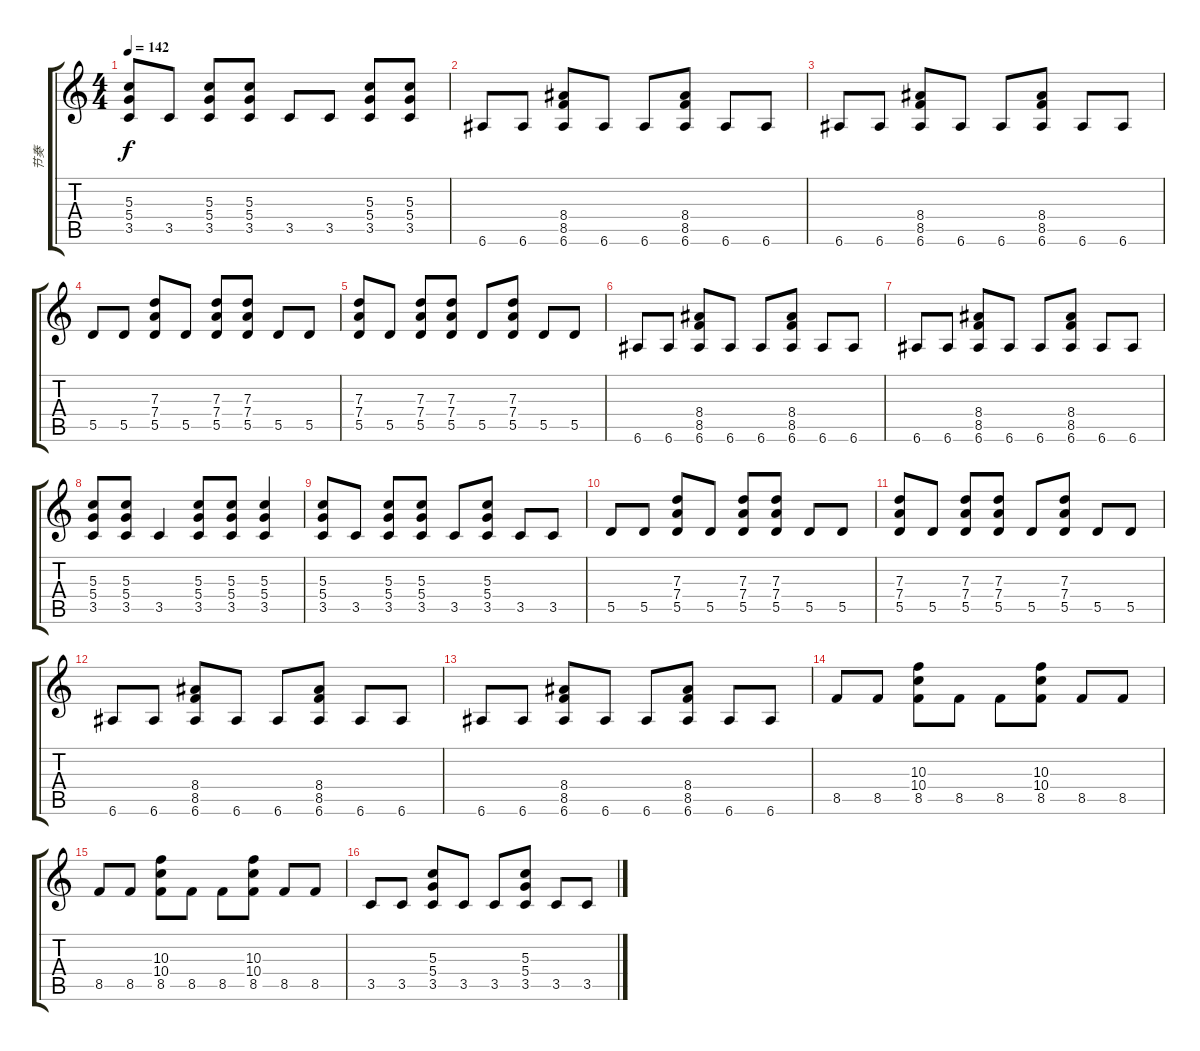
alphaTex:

\track ("节奏" "节奏") {instrument distortionguitar}
\staff {score tabs}
\tuning (E4 B3 G3 D3 A2 E2) {hide}
\ts (4 4)
\tempo 142
\clef g2
\ks c
(5.3 5.4 3.5).8{dy f} 3.5.8 (5.3 5.4 3.5).8 (5.3 5.4 3.5).8 3.5.8 3.5.8 (5.3 5.4 3.5).8 (5.3 5.4 3.5).8 |
6.6.8 6.6.8 (8.4 8.5 6.6).8 6.6.8 6.6.8 (8.4 8.5 6.6).8 6.6.8 6.6.8 |
6.6.8 6.6.8 (8.4 8.5 6.6).8 6.6.8 6.6.8 (8.4 8.5 6.6).8 6.6.8 6.6.8 |
5.5.8 5.5.8 (7.3 7.4 5.5).8 5.5.8 (7.3 7.4 5.5).8 (7.3 7.4 5.5).8 5.5.8 5.5.8 |
(7.3 7.4 5.5).8 5.5.8 (7.3 7.4 5.5).8 (7.3 7.4 5.5).8 5.5.8 (7.3 7.4 5.5).8 5.5.8 5.5.8 |
6.6.8 6.6.8 (8.4 8.5 6.6).8 6.6.8 6.6.8 (8.4 8.5 6.6).8 6.6.8 6.6.8 |
6.6.8 6.6.8 (8.4 8.5 6.6).8 6.6.8 6.6.8 (8.4 8.5 6.6).8 6.6.8 6.6.8 |
(5.3 5.4 3.5).8 (5.3 5.4 3.5).8 3.5.4 (5.3 5.4 3.5).8 (5.3 5.4 3.5).8 (5.3 5.4 3.5).4 |
(5.3 5.4 3.5).8 3.5.8 (5.3 5.4 3.5).8 (5.3 5.4 3.5).8 3.5.8 (5.3 5.4 3.5).8 3.5.8 3.5.8 |
5.5.8 5.5.8 (7.3 7.4 5.5).8 5.5.8 (7.3 7.4 5.5).8 (7.3 7.4 5.5).8 5.5.8 5.5.8 |
(7.3 7.4 5.5).8 5.5.8 (7.3 7.4 5.5).8 (7.3 7.4 5.5).8 5.5.8 (7.3 7.4 5.5).8 5.5.8 5.5.8 |
6.6.8 6.6.8 (8.4 8.5 6.6).8 6.6.8 6.6.8 (8.4 8.5 6.6).8 6.6.8 6.6.8 |
6.6.8 6.6.8 (8.4 8.5 6.6).8 6.6.8 6.6.8 (8.4 8.5 6.6).8 6.6.8 6.6.8 |
8.5.8 8.5.8 (10.3 10.4 8.5).8 8.5.8 8.5.8 (10.3 10.4 8.5).8 8.5.8 8.5.8 |
8.5.8 8.5.8 (10.3 10.4 8.5).8 8.5.8 8.5.8 (10.3 10.4 8.5).8 8.5.8 8.5.8 |
3.5.8 3.5.8 (5.3 5.4 3.5).8 3.5.8 3.5.8 (5.3 5.4 3.5).8 3.5.8 3.5.8
